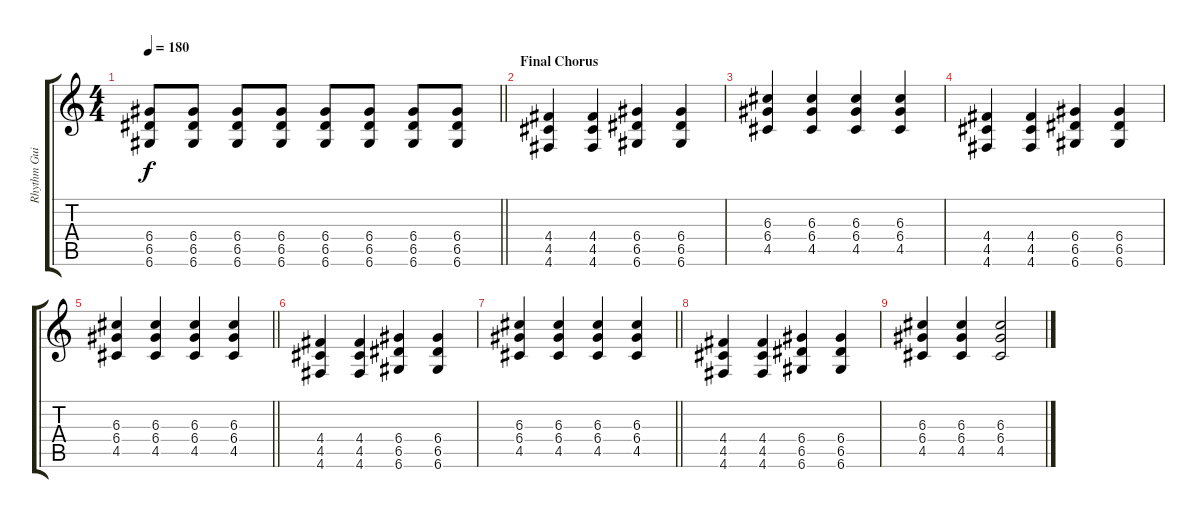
\track ("Rhythm Guitar" "Rhythm Gui") {instrument overdrivenguitar}
\staff {score tabs}
\tuning (E4 B3 G3 D3 A2 D2) {hide}
\ts (4 4)
\tempo 180
\clef g2
\barLineRight lightlight
\ks c
(6.4 6.5 6.6).8{dy f} (6.4 6.5 6.6).8 (6.4 6.5 6.6).8 (6.4 6.5 6.6).8 (6.4 6.5 6.6).8 (6.4 6.5 6.6).8 (6.4 6.5 6.6).8 (6.4 6.5 6.6).8 |
\section ("" "Final Chorus")
(4.4 4.5 4.6).4 (4.4 4.5 4.6).4 (6.4 6.5 6.6).4 (6.4 6.5 6.6).4 |
(6.3 6.4 4.5).4 (6.3 6.4 4.5).4 (6.3 6.4 4.5).4 (6.3 6.4 4.5).4 |
(4.4 4.5 4.6).4 (4.4 4.5 4.6).4 (6.4 6.5 6.6).4 (6.4 6.5 6.6).4 |
\barLineRight lightlight
(6.3 6.4 4.5).4 (6.3 6.4 4.5).4 (6.3 6.4 4.5).4 (6.3 6.4 4.5).4 |
(4.4 4.5 4.6).4 (4.4 4.5 4.6).4 (6.4 6.5 6.6).4 (6.4 6.5 6.6).4 |
\barLineRight lightlight
(6.3 6.4 4.5).4 (6.3 6.4 4.5).4 (6.3 6.4 4.5).4 (6.3 6.4 4.5).4 |
(4.4 4.5 4.6).4 (4.4 4.5 4.6).4 (6.4 6.5 6.6).4 (6.4 6.5 6.6).4 |
(6.3 6.4 4.5).4 (6.3 6.4 4.5).4 (6.3 6.4 4.5).2
